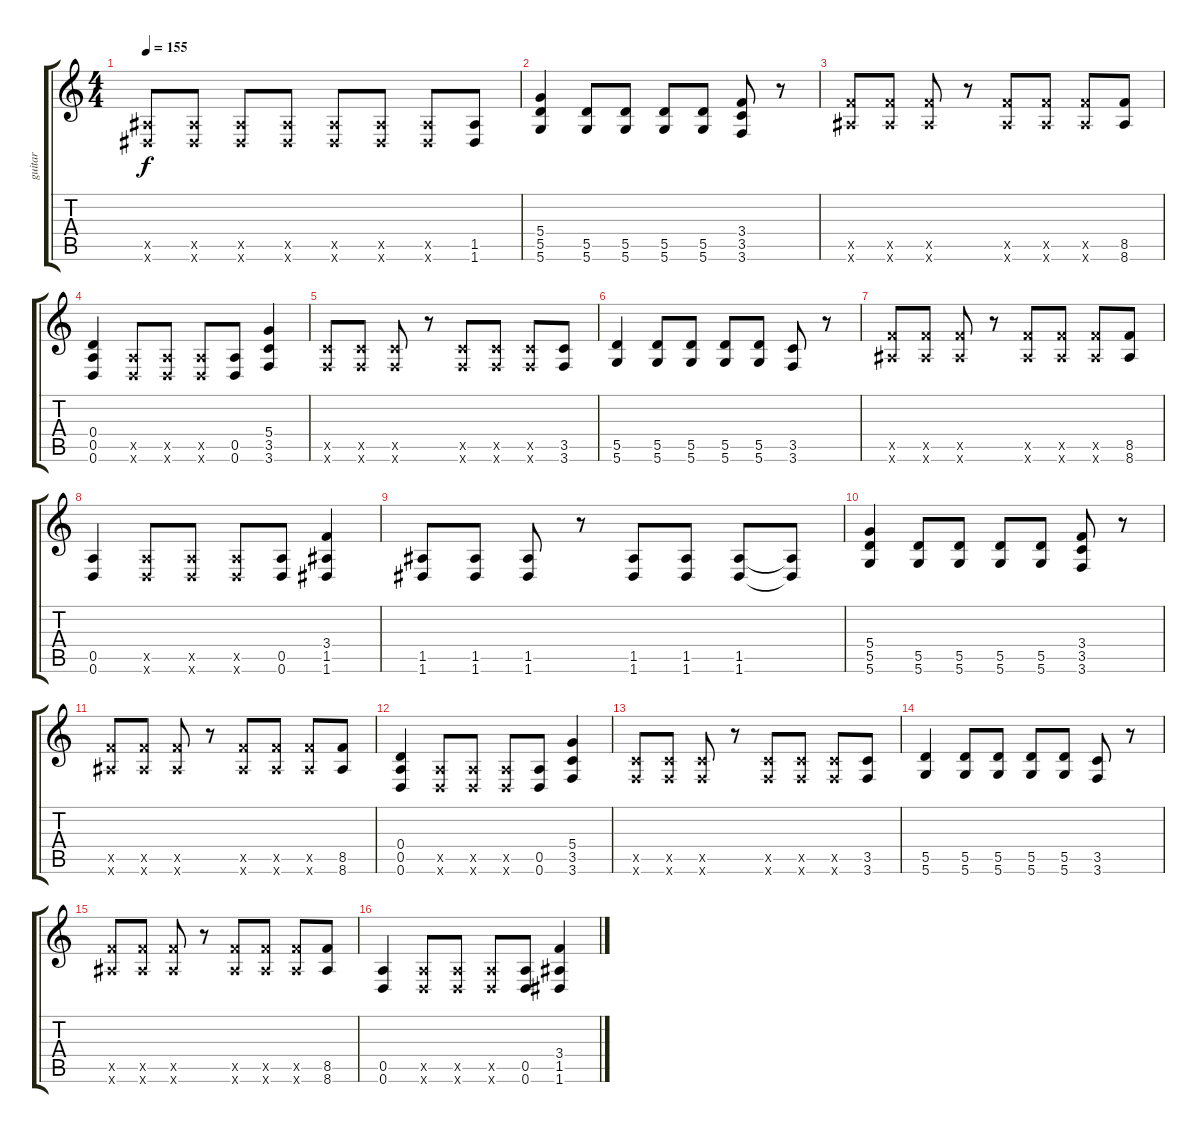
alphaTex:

\track ("guitar" "guitar") {instrument acousticguitarsteel}
\staff {score tabs}
\tuning (E4 B3 G3 D3 A2 D2) {hide}
\ts (4 4)
\tempo 155
\clef g2
\ks c
(1.5{x} 1.6{x}).8{dy f} (1.5{x} 1.6{x}).8 (1.5{x} 1.6{x}).8 (1.5{x} 1.6{x}).8 (1.5{x} 1.6{x}).8 (1.5{x} 1.6{x}).8 (1.5{x} 1.6{x}).8 (1.5 1.6).8 |
(5.4 5.5 5.6).4 (5.5 5.6).8 (5.5 5.6).8 (5.5 5.6).8 (5.5 5.6).8 (3.4 3.5 3.6).8 r.8 |
(8.5{x} 8.6{x}).8 (8.5{x} 8.6{x}).8 (8.5{x} 8.6{x}).8 r.8 (8.5{x} 8.6{x}).8 (8.5{x} 8.6{x}).8 (8.5{x} 8.6{x}).8 (8.5 8.6).8 |
(0.4 0.5 0.6).4 (0.5{x} 0.6{x}).8 (0.5{x} 0.6{x}).8 (0.5{x} 0.6{x}).8 (0.5 0.6).8 (5.4 3.5 3.6).4 |
(3.5{x} 3.6{x}).8 (3.5{x} 3.6{x}).8 (3.5{x} 3.6{x}).8 r.8 (3.5{x} 3.6{x}).8 (3.5{x} 3.6{x}).8 (3.5{x} 3.6{x}).8 (3.5 3.6).8 |
(5.5 5.6).4 (5.5 5.6).8 (5.5 5.6).8 (5.5 5.6).8 (5.5 5.6).8 (3.5 3.6).8 r.8 |
(8.5{x} 8.6{x}).8 (8.5{x} 8.6{x}).8 (8.5{x} 8.6{x}).8 r.8 (8.5{x} 8.6{x}).8 (8.5{x} 8.6{x}).8 (8.5{x} 8.6{x}).8 (8.5 8.6).8 |
(0.5 0.6).4 (0.5{x} 0.6{x}).8 (0.5{x} 0.6{x}).8 (0.5{x} 0.6{x}).8 (0.5 0.6).8 (3.4 1.5 1.6).4 |
(1.5 1.6).8 (1.5 1.6).8 (1.5 1.6).8 r.8 (1.5 1.6).8 (1.5 1.6).8 (1.5 1.6).8 (1.5{t} 1.6{t}).8 |
(5.4 5.5 5.6).4 (5.5 5.6).8 (5.5 5.6).8 (5.5 5.6).8 (5.5 5.6).8 (3.4 3.5 3.6).8 r.8 |
(8.5{x} 8.6{x}).8 (8.5{x} 8.6{x}).8 (8.5{x} 8.6{x}).8 r.8 (8.5{x} 8.6{x}).8 (8.5{x} 8.6{x}).8 (8.5{x} 8.6{x}).8 (8.5 8.6).8 |
(0.4 0.5 0.6).4 (0.5{x} 0.6{x}).8 (0.5{x} 0.6{x}).8 (0.5{x} 0.6{x}).8 (0.5 0.6).8 (5.4 3.5 3.6).4 |
(3.5{x} 3.6{x}).8 (3.5{x} 3.6{x}).8 (3.5{x} 3.6{x}).8 r.8 (3.5{x} 3.6{x}).8 (3.5{x} 3.6{x}).8 (3.5{x} 3.6{x}).8 (3.5 3.6).8 |
(5.5 5.6).4 (5.5 5.6).8 (5.5 5.6).8 (5.5 5.6).8 (5.5 5.6).8 (3.5 3.6).8 r.8 |
(8.5{x} 8.6{x}).8 (8.5{x} 8.6{x}).8 (8.5{x} 8.6{x}).8 r.8 (8.5{x} 8.6{x}).8 (8.5{x} 8.6{x}).8 (8.5{x} 8.6{x}).8 (8.5 8.6).8 |
(0.5 0.6).4 (0.5{x} 0.6{x}).8 (0.5{x} 0.6{x}).8 (0.5{x} 0.6{x}).8 (0.5 0.6).8 (3.4 1.5 1.6).4
